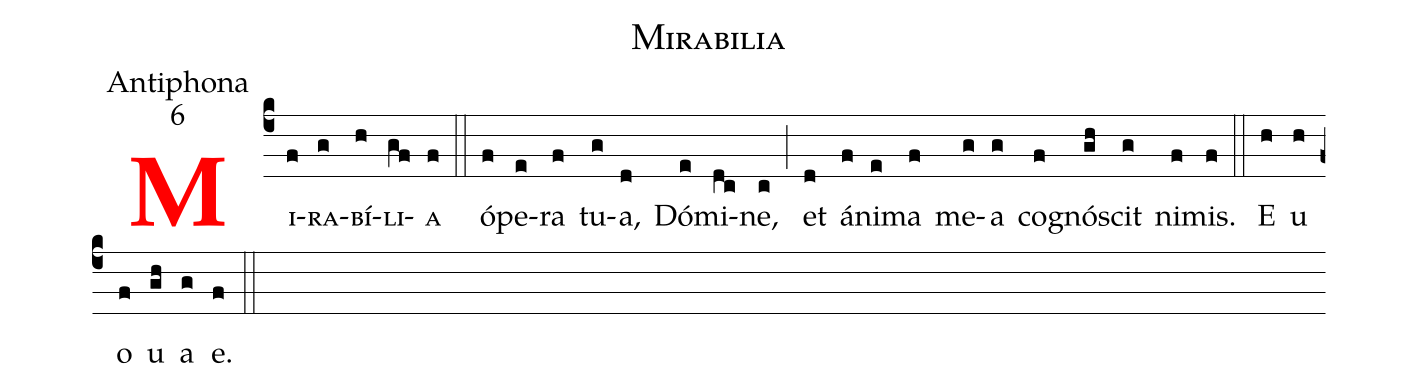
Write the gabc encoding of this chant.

name:Mirabilia;
office-part:Antiphona;
mode:6;
%%
<v>\bf\textcolor{red}{M}</v><v>\sc{i}</v>(c4f)<v>\sc{ra}</v>(g)<v>\sc{bí}</v>(h)<v>\sc{li}</v>(gf)<v>\sc{a}</v>(f) (::)
ó(f)pe(e)ra(f) tu(g)a,(d) Dó(e)mi(dc)ne,(c) (;) et(d) á(f)ni(e)ma(f) me(g)a(g) co(f)gnó(gh)scit(g) ni(f)mis.(f) (::)
 E(h) u(h) o(f) u(gh) a(g) e.(f) (::)
